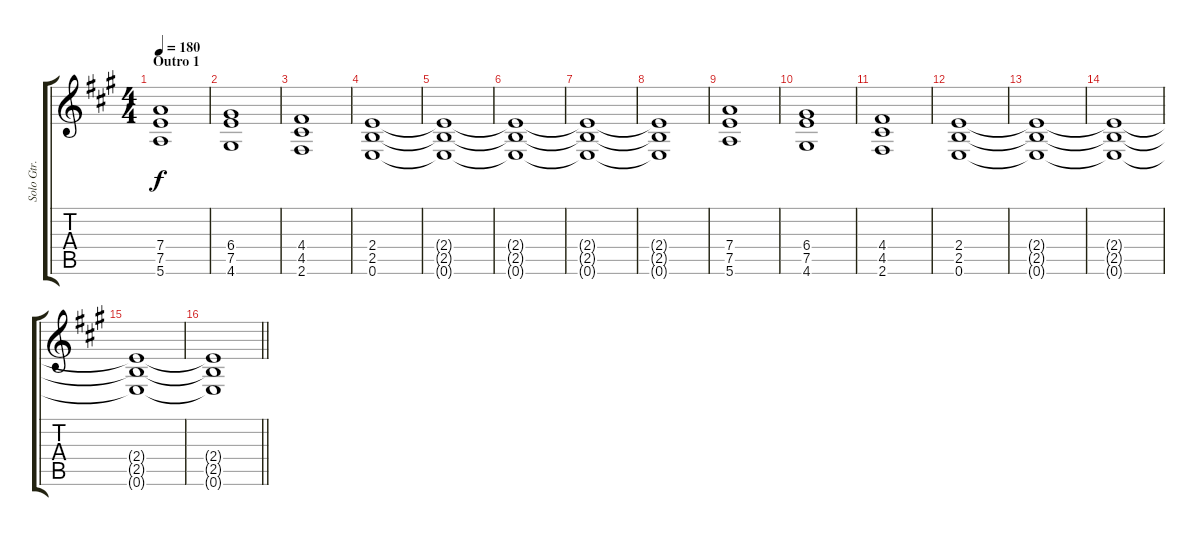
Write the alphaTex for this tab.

\track ("Solo Gtr. - Ray Toro" "Solo Gtr. ") {instrument overdrivenguitar}
\staff {score tabs}
\tuning (E4 B3 G3 D3 A2 E2) {hide}
\ts (4 4)
\section ("" "Outro 1")
\tempo 180
\clef g2
\ks a
(7.4 7.5 5.6).1{dy f} |
(6.4 7.5 4.6).1 |
(4.4 4.5 2.6).1 |
(2.4 2.5 0.6).1 |
(2.4{t} 2.5{t} 0.6{t}).1{volume 0} |
(2.4{t} 2.5{t} 0.6{t}).1 |
(2.4{t} 2.5{t} 0.6{t}).1 |
(2.4{t} 2.5{t} 0.6{t}).1 |
(7.4 7.5 5.6).1{volume 10} |
(6.4 7.5 4.6).1 |
(4.4 4.5 2.6).1 |
(2.4 2.5 0.6).1 |
(2.4{t} 2.5{t} 0.6{t}).1{volume 0} |
(2.4{t} 2.5{t} 0.6{t}).1 |
(2.4{t} 2.5{t} 0.6{t}).1 |
\barLineRight lightlight
(2.4{t} 2.5{t} 0.6{t}).1
